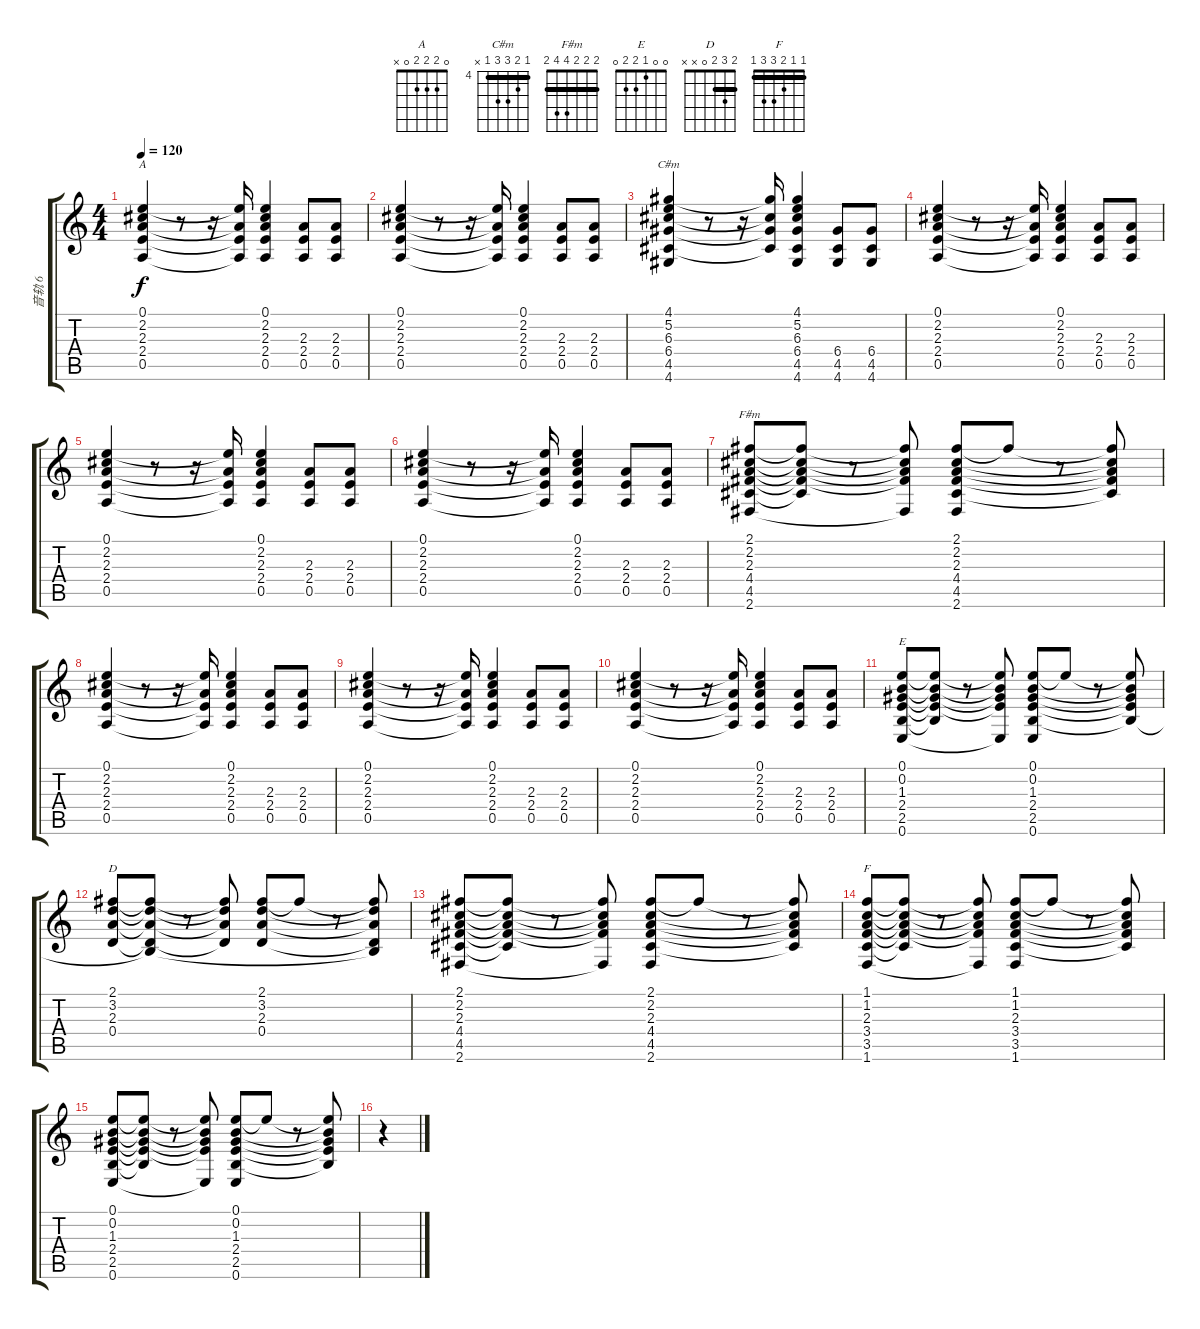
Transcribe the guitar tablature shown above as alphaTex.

\track ("音轨 6" "音轨 6") {instrument acousticguitarsteel}
\staff {score tabs}
\tuning (E4 B3 G3 D3 A2 E2) {hide}
\chord ("A" 0 2 2 2 0 x)
\chord ("C#m" 4 5 6 6 4 x) {firstfret 4 barre 4}
\chord ("F#m" 2 2 2 4 4 2) {barre 2}
\chord ("E" 0 0 1 2 2 0)
\chord ("D" 2 3 2 0 x x) {barre 2}
\chord ("F" 1 1 2 3 3 1) {barre 1}
\ts (4 4)
\tempo 120
\clef g2
\ks c
(0.1 2.2 2.3 2.4 0.5).4{ch "A" dy f} r.8 r.16 (0.1{t} 2.3{t} 2.4{t} 0.5{t}).16 (0.1 2.2 2.3 2.4 0.5).4 (2.3 2.4 0.5).8 (2.3 2.4 0.5).8 |
(0.1 2.2 2.3 2.4 0.5).4 r.8 r.16 (0.1{t} 2.3{t} 2.4{t} 0.5{t}).16 (0.1 2.2 2.3 2.4 0.5).4 (2.3 2.4 0.5).8 (2.3 2.4 0.5).8 |
(4.1 5.2 6.3 6.4 4.5 4.6).4{ch "C#m"} r.8 r.16 (4.1{t} 6.3{t} 6.4{t} 4.5{t}).16 (4.1 5.2 6.3 6.4 4.5 4.6).4 (6.4 4.5 4.6).8 (6.4 4.5 4.6).8 |
(0.1 2.2 2.3 2.4 0.5).4 r.8 r.16 (0.1{t} 2.3{t} 2.4{t} 0.5{t}).16 (0.1 2.2 2.3 2.4 0.5).4 (2.3 2.4 0.5).8 (2.3 2.4 0.5).8 |
(0.1 2.2 2.3 2.4 0.5).4 r.8 r.16 (0.1{t} 2.3{t} 2.4{t} 0.5{t}).16 (0.1 2.2 2.3 2.4 0.5).4 (2.3 2.4 0.5).8 (2.3 2.4 0.5).8 |
(0.1 2.2 2.3 2.4 0.5).4 r.8 r.16 (0.1{t} 2.3{t} 2.4{t} 0.5{t}).16 (0.1 2.2 2.3 2.4 0.5).4 (2.3 2.4 0.5).8 (2.3 2.4 0.5).8 |
(2.1 2.2 2.3 4.4 4.5 2.6).8{ch "F#m"} (2.1{t} 2.2{t} 2.3{t} 4.4{t} 4.5{t}).8 r.8 (2.1{t} 2.2{t} 2.3{t} 4.4{t} 2.6{t}).8 (2.1 2.2 2.3 4.4 4.5 2.6).8 2.1{t}.8 r.8 (2.1{t} 2.2{t} 2.3{t} 4.4{t} 4.5{t}).8 |
(0.1 2.2 2.3 2.4 0.5).4 r.8 r.16 (0.1{t} 2.3{t} 2.4{t} 0.5{t}).16 (0.1 2.2 2.3 2.4 0.5).4 (2.3 2.4 0.5).8 (2.3 2.4 0.5).8 |
(0.1 2.2 2.3 2.4 0.5).4 r.8 r.16 (0.1{t} 2.3{t} 2.4{t} 0.5{t}).16 (0.1 2.2 2.3 2.4 0.5).4 (2.3 2.4 0.5).8 (2.3 2.4 0.5).8 |
(0.1 2.2 2.3 2.4 0.5).4 r.8 r.16 (0.1{t} 2.3{t} 2.4{t} 0.5{t}).16 (0.1 2.2 2.3 2.4 0.5).4 (2.3 2.4 0.5).8 (2.3 2.4 0.5).8 |
(0.1 0.2 1.3 2.4 2.5 0.6).8{ch "E"} (0.1{t} 0.2{t} 1.3{t} 2.4{t} 2.5{t}).8 r.8 (0.1{t} 0.2{t} 1.3{t} 2.4{t} 0.6{t}).8 (0.1 0.2 1.3 2.4 2.5 0.6).8 0.1{t}.8 r.8 (0.1{t} 0.2{t} 1.3{t} 2.4{t} 2.5{t}).8 |
(2.1 3.2 2.3 0.4).8{ch "D"} (2.1{t} 3.2{t} 2.3{t} 0.4{t} 2.5{t}).8 r.8 (2.1{t} 3.2{t} 2.3{t} 0.4{t}).8 (2.1 3.2 2.3 0.4).8 2.1{t}.8 r.8 (2.1{t} 3.2{t} 2.3{t} 0.4{t} 2.5{t}).8 |
(2.1 2.2 2.3 4.4 4.5 2.6).8 (2.1{t} 2.2{t} 2.3{t} 4.4{t} 4.5{t}).8 r.8 (2.1{t} 2.2{t} 2.3{t} 4.4{t} 2.6{t}).8 (2.1 2.2 2.3 4.4 4.5 2.6).8 2.1{t}.8 r.8 (2.1{t} 2.2{t} 2.3{t} 4.4{t} 4.5{t}).8 |
(1.1 1.2 2.3 3.4 3.5 1.6).8{ch "F"} (1.1{t} 1.2{t} 2.3{t} 3.4{t} 3.5{t}).8 r.8 (1.1{t} 1.2{t} 2.3{t} 3.4{t} 1.6{t}).8 (1.1 1.2 2.3 3.4 3.5 1.6).8 1.1{t}.8 r.8 (1.1{t} 1.2{t} 2.3{t} 3.4{t} 3.5{t}).8 |
(0.1 0.2 1.3 2.4 2.5 0.6).8 (0.1{t} 0.2{t} 1.3{t} 2.4{t} 2.5{t}).8 r.8 (0.1{t} 0.2{t} 1.3{t} 2.4{t} 0.6{t}).8 (0.1 0.2 1.3 2.4 2.5 0.6).8 0.1{t}.8 r.8 (0.1{t} 0.2{t} 1.3{t} 2.4{t} 2.5{t}).8 |
r.4
